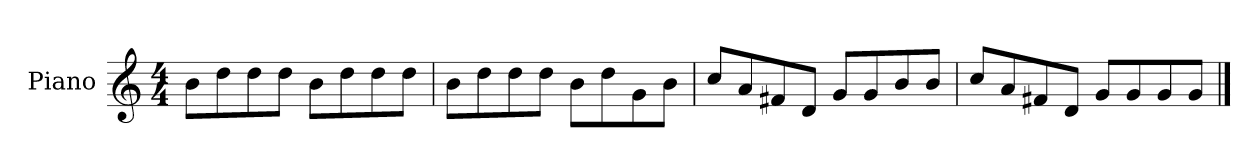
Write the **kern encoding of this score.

**kern
*part1
*staff1
*I"Piano
*I'P-no
*clefG2
*k[]
*M4/4
*MM90
=1
8b\L
8dd\
8dd\
8dd\J
8b\L
8dd\
8dd\
8dd\J
=2
8b\L
8dd\
8dd\
8dd\J
8b\L
8dd\
8g\
8b\J
=3
8cc/L
8a/
8f#X/
8d/J
8g/L
8g/
8b/
8b/J
=4
8cc/L
8a/
8f#X/
8d/J
8g/L
8g/
8g/
8g/J
==
*-
